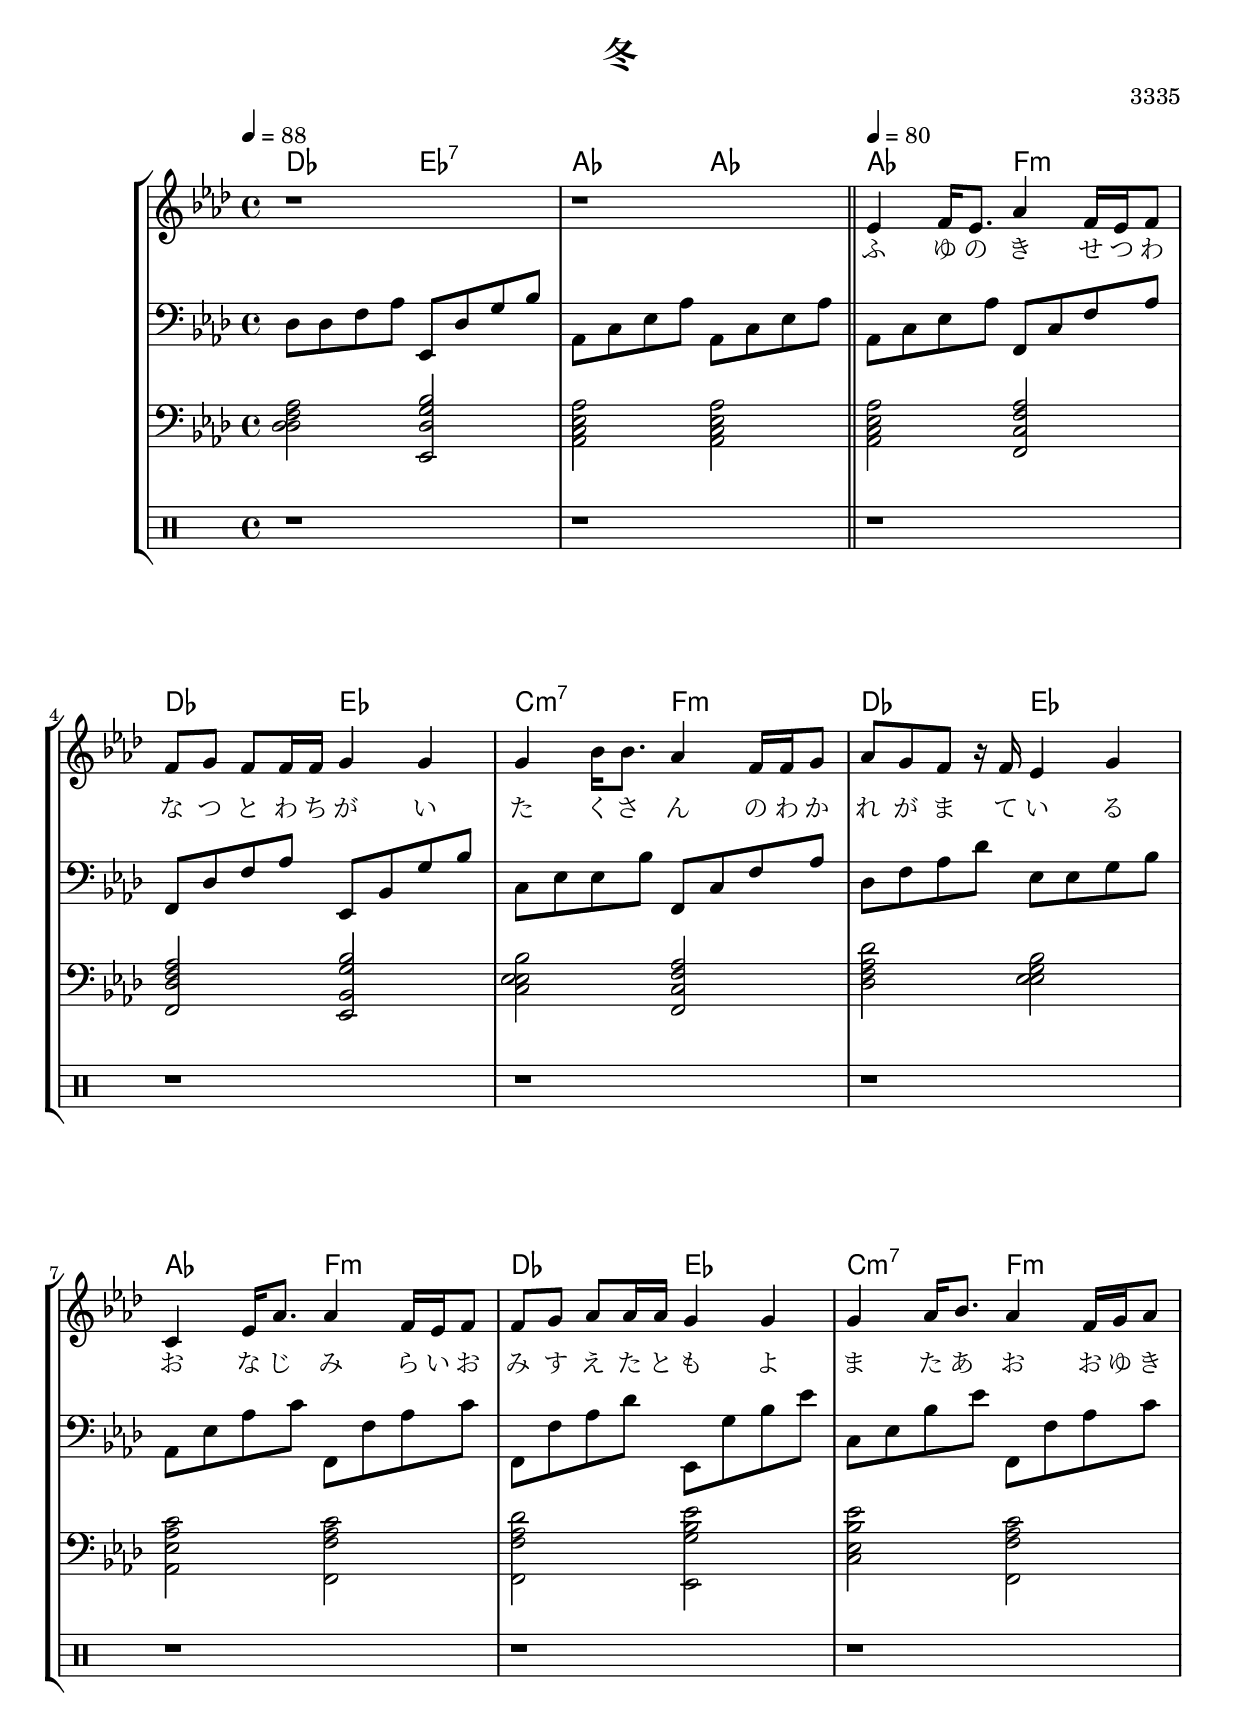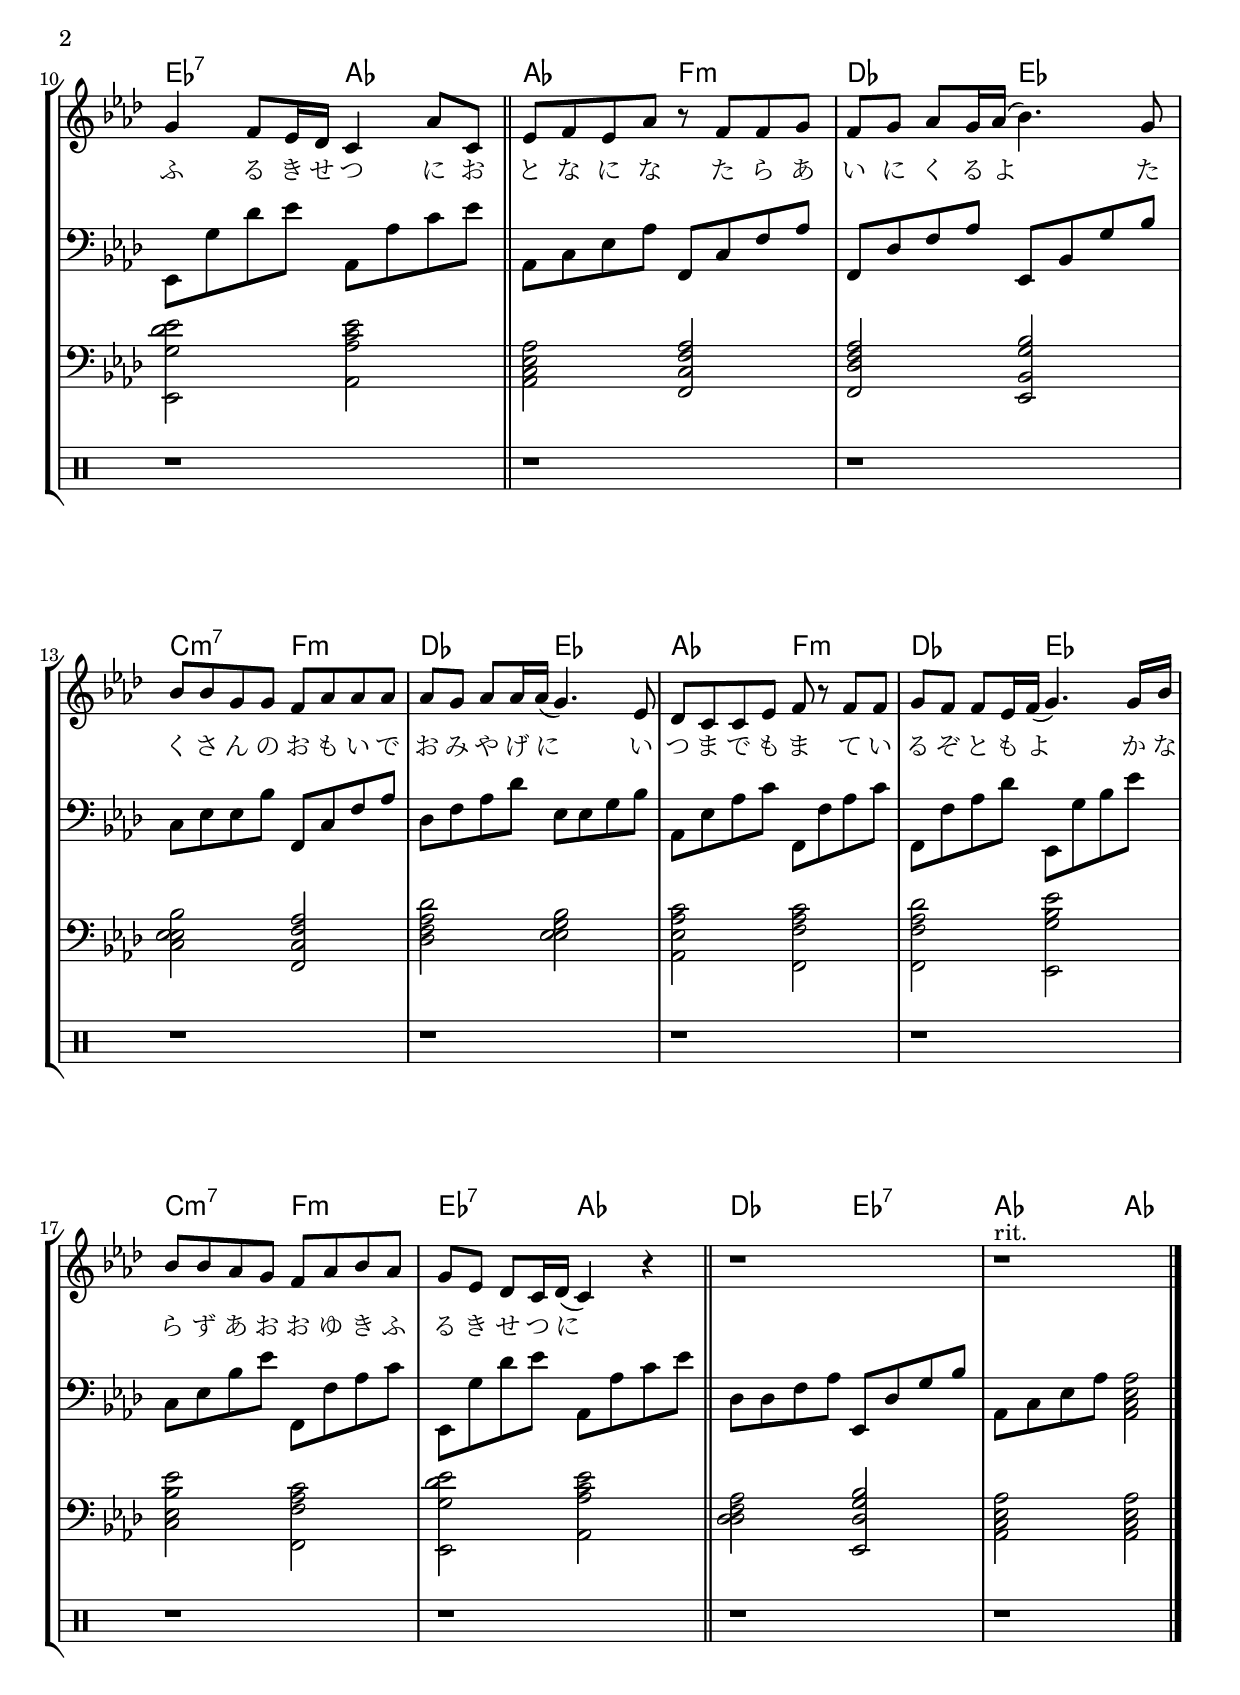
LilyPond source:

\version "2.12.1"

\header {
	title = \markup {冬}
	composer = \markup \center-column {3335}
}

harmony = \chordmode {
	des2 es:7 as as 

	as f:m des es c:min7 f:m des es as f:m des es c:min7 f:m es:7 as 

	as f:m des es c:min7 f:m des es as f:m des es c:min7 f:m es:7 as 

	des es:7 as as 
}

melody = {
	\key as \major
	\tempo 4 = 88
	r1 | r1   
	\set Staff.midiInstrument = #"fss0.35"
		\tempo 4 = 80
 es'4  f'16  es'8.  as'4  f'16  es'16  f'8 
	f'8  g'8  f'8  f'16  f'16  g'4  g'4 
	g'4  bes'16  bes'8.  as'4  f'16  f'16  g'8 
	as'8  g'8  f'8  r16  f'16  es'4  g'4 
	c'4  es'16  as'8.  as'4  f'16  es'16  f'8 
	f'8  g'8  as'8  as'16  as'16  g'4  g'4 
	g'4  as'16  bes'8.  as'4  f'16  g'16  as'8 
	g'4  f'8  es'16  des'16  c'4  as'8  	\set Staff.midiInstrument = #"fss0.35"
	c'8 
	es'8  f'8  es'8  as'8  r8  f'8  f'8  g'8 
	f'8  g'8  as'8  g'16  as'16  (bes'4.)  g'8 
	bes'8  bes'8  g'8  g'8  f'8  as'8  as'8  as'8 
	as'8  g'8  as'8  as'16  as'16  (g'4.)  es'8 
	des'8  c'8  c'8  es'8  f'8  r8  f'8  f'8 
	g'8  f'8  f'8  es'16  f'16  (g'4.)  g'16  bes'16 
	bes'8  bes'8  as'8  g'8  f'8  as'8  bes'8  as'8 
	g'8  es'8  des'8  c'16  des'16  (c'4)  	r4 	r1 | r1^"rit." \bar "|."
}

words = \lyricmode {
	
	ふ  ゆ  の  き  せ  つ  わ  な  つ  と  わ  ち  が  い  た  く  さ  ん  の  わ  か  れ  が  ま  て  い  る  お  な  じ  み  ら  い  お  み  す  え  た  と  も  よ  ま  た  あ  お  お  ゆ  き  ふ  る  き  せ  つ  に  
	お  と  な  に  な  た  ら  あ  い  に  く  る  よ  た  く  さ  ん  の  お  も  い  で  お  み  や  げ  に  い  つ  ま  で  も  ま  て  い  る  ぞ  と  も  よ  か  な  ら  ず  あ  お  お  ゆ  き  ふ  る  き  せ  つ  に  
	
}

tempochange = {
	\tempo 4 = 88
	r1 | r1 \bar "||"
	\tempo 4 = 80
	r1 | r1 | r1 | r1 | r1 | r1 | r1 | r1 \bar "||"
	\tempo 4 = 80
	r1 | r1 | r1 | r1 | r1 | r1 | r1 | r1 \bar "||"
	\tempo 4 = 80
	r1 | \tempo 4 = 60 r2 \tempo 4 = 53 r2 \bar "|."
}

mainacc = {
	\clef bass
	\set Staff.midiInstrument = #"Acoustic Guitar (steel)"
	\key as \major
	\tempo 4 = 88
	des8 des8 f8 as8
	es,8 des8 g8 bes8
	as,8 c8 es8 as8
	as,8 c8 es8 as8
	\bar "||"

	\set Staff.midiInstrument = #"Acoustic Guitar (steel)"
	\tempo 4 = 80
	as,8 c8 es8 as8
	f,8 c8 f8 as8
	f,8 des8 f8 as8
	es,8 bes,8 g8 bes8
	c8 es8 es8 bes8
	f,8 c8 f8 as8
	des8 f8 as8 des'8
	es8 es8 g8 bes8
	as,8 es8 as8 c'8
	f,8 f8 as8 c'8
	f,8 f8 as8 des'8
	es,8 g8 bes8 es'8
	c8 es8 bes8 es'8
	f,8 f8 as8 c'8
	es,8 g8 des'8 es'8
	as,8 as8 c'8 es'8
	\bar "||"

	\set Staff.midiInstrument = #"Acoustic Guitar (steel)"
	as,8 c8 es8 as8
	f,8 c8 f8 as8
	f,8 des8 f8 as8
	es,8 bes,8 g8 bes8
	c8 es8 es8 bes8
	f,8 c8 f8 as8
	des8 f8 as8 des'8
	es8 es8 g8 bes8
	as,8 es8 as8 c'8
	f,8 f8 as8 c'8
	f,8 f8 as8 des'8
	es,8 g8 bes8 es'8
	c8 es8 bes8 es'8
	f,8 f8 as8 c'8
	es,8 g8 des'8 es'8
	as,8 as8 c'8 es'8
	\bar "||"

	\set Staff.midiInstrument = #"Acoustic Guitar (steel)"
	des8 des8 f8 as8
	es,8 des8 g8 bes8
	as,8 c8 es8 as8
	<as, c es as>2
	\bar "|."
}

subacc = {
	\clef bass
	\set Staff.midiInstrument = #"Electric Guitar (clean)"
	\key as \major
	\tempo 4 = 88
	<des des f as>2
	<es, des g bes>2
	<as, c es as>2
	<as, c es as>2
	\bar "||"

	\set Staff.midiInstrument = #"Electric Guitar (clean)"
	\tempo 4 = 80
	<as, c es as>2
	<f, c f as>2
	<f, des f as>2
	<es, bes, g bes>2
	<c es es bes>2
	<f, c f as>2
	<des f as des'>2
	<es es g bes>2
	<as, es as c'>2
	<f, f as c'>2
	<f, f as des'>2
	<es, g bes es'>2
	<c es bes es'>2
	<f, f as c'>2
	<es, g des' es'>2
	<as, as c' es'>2
	\bar "||"

	\set Staff.midiInstrument = #"Electric Guitar (clean)"
	<as, c es as>2
	<f, c f as>2
	<f, des f as>2
	<es, bes, g bes>2
	<c es es bes>2
	<f, c f as>2
	<des f as des'>2
	<es es g bes>2
	<as, es as c'>2
	<f, f as c'>2
	<f, f as des'>2
	<es, g bes es'>2
	<c es bes es'>2
	<f, f as c'>2
	<es, g des' es'>2
	<as, as c' es'>2
	\bar "||"

	\set Staff.midiInstrument = #"Electric Guitar (clean)"
	<des des f as>2
	<es, des g bes>2
	<as, c es as>2
	<as, c es as>2
	\bar "|."
}

percA = {
	\drummode {
	r1 |r1 \bar "||"
	r1 |r1 |r1 |r1 |r1 |r1 |r1 |r1 \bar "||"
	r1 |r1 |r1 |r1 |r1 |r1 |r1 |r1 \bar "||"
	r1 |r1 \bar "|."
	}
}

percB = {
	\drummode {
	r1 |r1 \bar "||"
	r1 |r1 |r1 |r1 |r1 |r1 |r1 |r1 \bar "||"
	r1 |r1 |r1 |r1 |r1 |r1 |r1 |r1 \bar "||"
	r1 |r1 \bar "|."
	}
}

percC = {
	\drummode {
	r1 |r1 \bar "||"
	r1 |r1 |r1 |r1 |r1 |r1 |r1 |r1 \bar "||"
	r1 |r1 |r1 |r1 |r1 |r1 |r1 |r1 \bar "||"
	r1 |r1 \bar "|."
	}
}

percD = {
	\drummode {
	r1 |r1 \bar "||"
	r1 |r1 |r1 |r1 |r1 |r1 |r1 |r1 \bar "||"
	r1 |r1 |r1 |r1 |r1 |r1 |r1 |r1 \bar "||"
	r1 |r1 \bar "|."
	}
}

percE = {
	\drummode {
	r1 |r1 \bar "||"
	r1 |r1 |r1 |r1 |r1 |r1 |r1 |r1 \bar "||"
	r1 |r1 |r1 |r1 |r1 |r1 |r1 |r1 \bar "||"
	r1 |r1 \bar "|."
	}
}

\score {
	<<
		\new StaffGroup <<
			\new ChordNames {\harmony}
			\new Voice = "melody" {\melody}
			\new Lyrics \lyricsto "melody" \words
			\new Staff = "mainacc" {\mainacc}
			\new Staff = "subacc" {\subacc}
			\new DrumStaff <<
				\new DrumVoice {\percA}
				\new DrumVoice {\percB}
				\new DrumVoice {\percC}
				\new DrumVoice {\percD}
				\new DrumVoice {\percE}
			>>
		>>
	>>
	\layout { }
}
